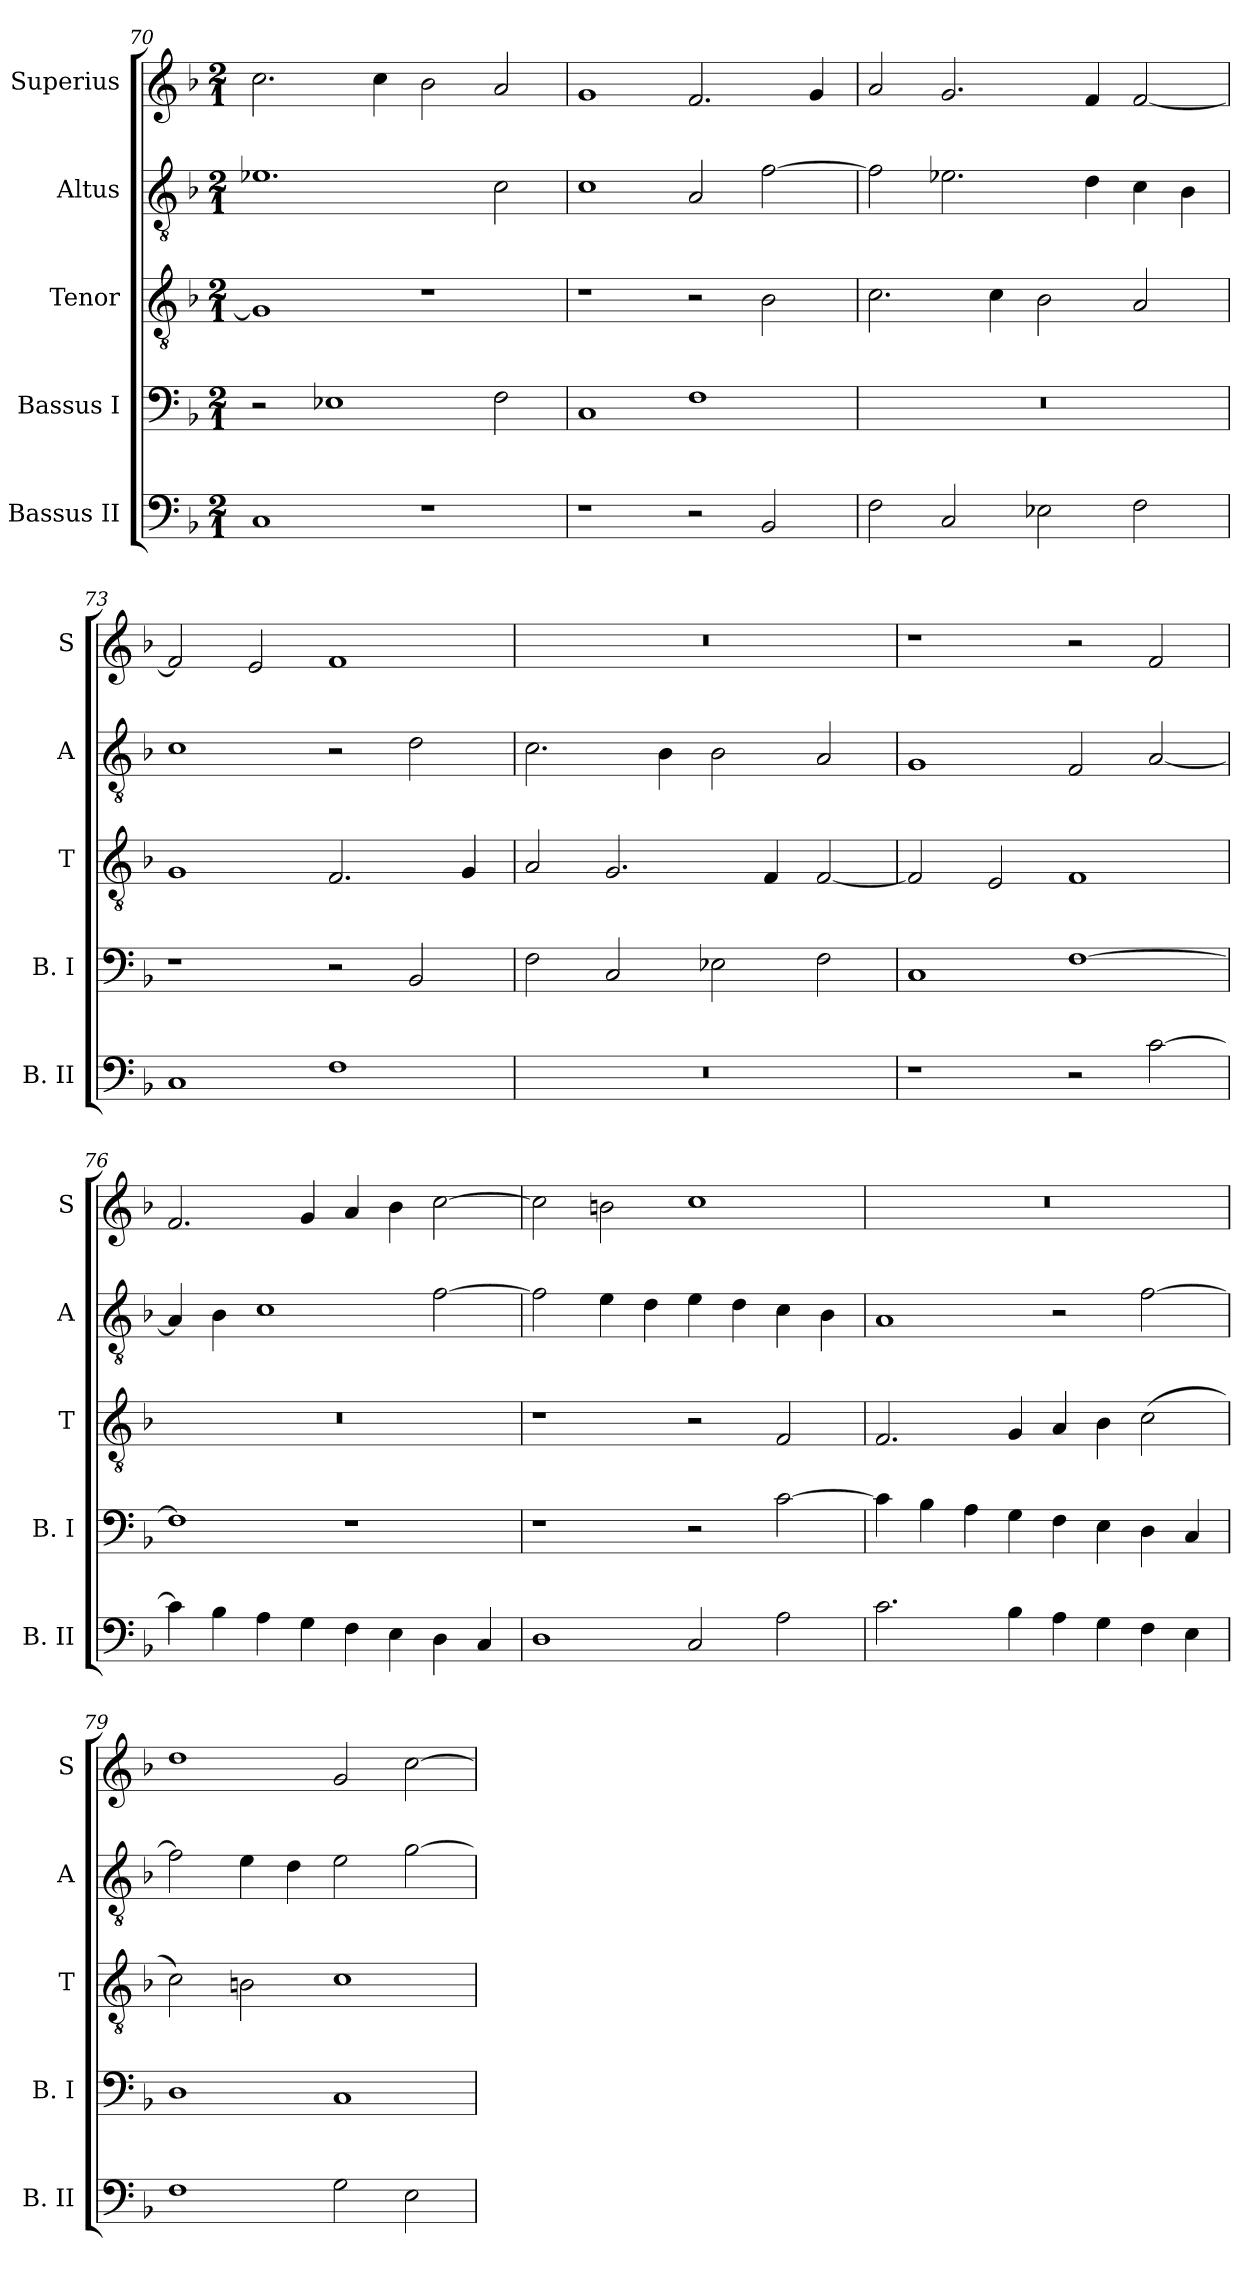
**kern	**kern	**kern	**kern	**kern
*part5	*part4	*part3	*part2	*part1
*staff5	*staff4	*staff3	*staff2	*staff1
*I"Bassus II	*I"Bassus I	*I"Tenor	*I"Altus	*I"Superius
*I'B. II	*I'B. I	*I'T	*I'A	*I'S
*clefF4	*clefF4	*clefGv2	*clefGv2	*clefG2
*k[b-]	*k[b-]	*k[b-]	*k[b-]	*k[b-]
*F:	*F:	*F:	*F:	*F:
*M2/1	*M2/1	*M2/1	*M2/1	*M2/1
=70	=70	=70	=70	=70
1C	2r	1G]	1.e-X	2.cc
.	1E-X	.	.	.
.	.	.	.	4cc
1r	.	1r	.	2b-
.	2F	.	2c	2a
=71	=71	=71	=71	=71
1r	1C	1r	1c	1g
2r	1F	2r	2A	2.f
2BB-	.	2B-	[2f	.
.	.	.	.	4g
=72	=72	=72	=72	=72
2F	0r	2.c	2f]	2a
2C	.	.	2.e-X	2.g
.	.	4c	.	.
2E-X	.	2B-	.	.
.	.	.	4d	4f
2F	.	2A	4c	[2f
.	.	.	4B-	.
=73	=73	=73	=73	=73
1C	1r	1G	1c	2f]
.	.	.	.	2e
1F	2r	2.F	2r	1f
.	2BB-	.	2d	.
.	.	4G	.	.
=74	=74	=74	=74	=74
0r	2F	2A	2.c	0r
.	2C	2.G	.	.
.	.	.	4B-	.
.	2E-X	.	2B-	.
.	.	4F	.	.
.	2F	[2F	2A	.
=75	=75	=75	=75	=75
1r	1C	2F]	1G	1r
.	.	2E	.	.
2r	[1F	1F	2F	2r
[2c	.	.	[2A	2f
=76	=76	=76	=76	=76
4c]	1F]	0r	4A]	2.f
4B-	.	.	4B-	.
4A	.	.	1c	.
4G	.	.	.	4g
4F	1r	.	.	4a
4E	.	.	.	4b-
4D	.	.	[2f	[2cc
4C	.	.	.	.
=77	=77	=77	=77	=77
1D	1r	1r	2f]	2cc]
.	.	.	4e	2bn
.	.	.	4d	.
2C	2r	2r	4e	1cc
.	.	.	4d	.
2A	[2c	2F	4c	.
.	.	.	4B-	.
=78	=78	=78	=78	=78
2.c	4c]	2.F	1A	0r
.	4B-	.	.	.
.	4A	.	.	.
4B-	4G	4G	.	.
4A	4F	4A	2r	.
4G	4E	4B-	.	.
4F	4D	(2c	[2f	.
4E	4C	.	.	.
=79	=79	=79	=79	=79
1F	1D	2c)	2f]	1dd
.	.	2Bn	4e	.
.	.	.	4d	.
2G	1C	1c	2e	2g
2E	.	.	[2g	[2cc
=	=	=	=	=
*-	*-	*-	*-	*-
